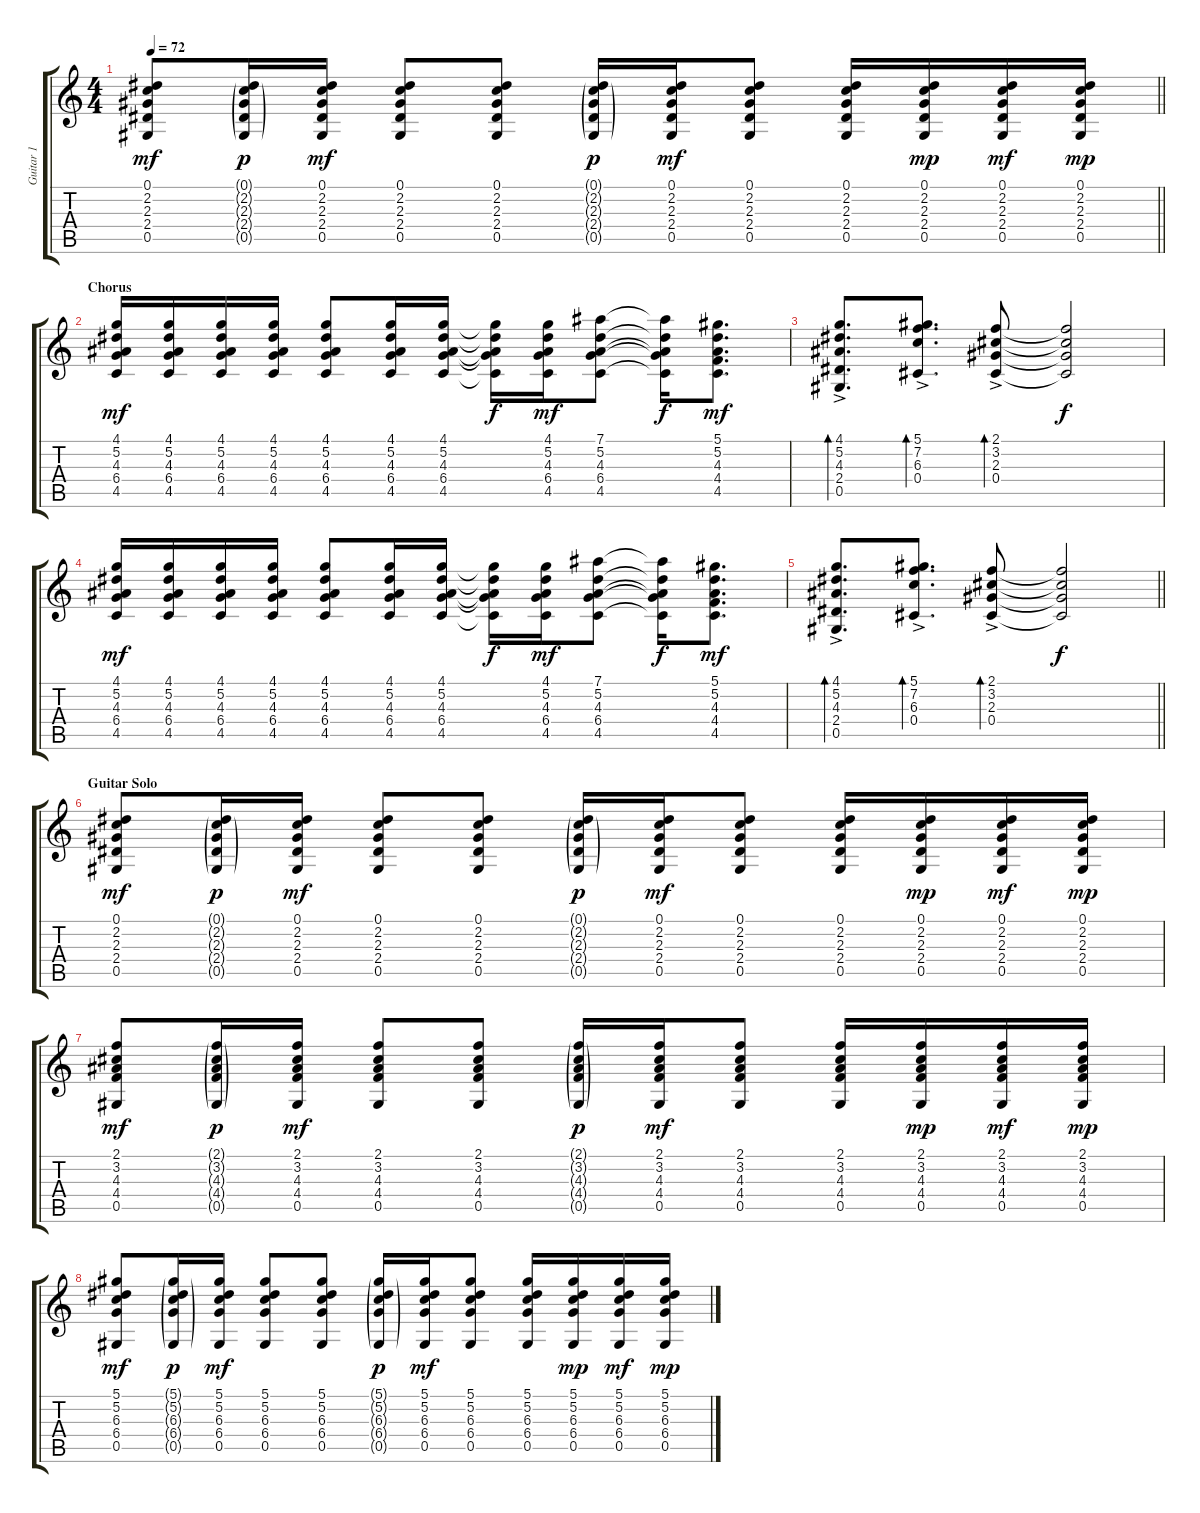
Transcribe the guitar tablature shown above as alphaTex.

\track ("Guitar 1" "Guitar 1") {instrument acousticguitarsteel}
\staff {score tabs}
\tuning (Eb4 Bb3 Gb3 Db3 Ab2 Eb2) {hide}
\ts (4 4)
\tempo 72
\clef g2
\barLineRight lightlight
\ks c
(0.1 2.2 2.3 2.4 0.5).8{dy mf} (0.1{g} 2.2{g} 2.3{g} 2.4{g} 0.5{g}).16{dy p} (0.1 2.2 2.3 2.4 0.5).16{dy mf} (0.1 2.2 2.3 2.4 0.5).8 (0.1 2.2 2.3 2.4 0.5).8 (0.1{g} 2.2{g} 2.3{g} 2.4{g} 0.5{g}).16{dy p} (0.1 2.2 2.3 2.4 0.5).16{dy mf} (0.1 2.2 2.3 2.4 0.5).8 (0.1 2.2 2.3 2.4 0.5).16 (0.1 2.2 2.3 2.4 0.5).16{dy mp} (0.1 2.2 2.3 2.4 0.5).16{dy mf} (0.1 2.2 2.3 2.4 0.5).16{dy mp} |
\section ("" "Chorus")
(4.1 5.2 4.3 6.4 4.5).16{dy mf} (4.1 5.2 4.3 6.4 4.5).16 (4.1 5.2 4.3 6.4 4.5).16 (4.1 5.2 4.3 6.4 4.5).16 (4.1 5.2 4.3 6.4 4.5).8 (4.1 5.2 4.3 6.4 4.5).16 (4.1 5.2 4.3 6.4 4.5).16 (4.1{t} 5.2{t} 4.3{t} 6.4{t} 4.5{t}).16{dy f} (4.1 5.2 4.3 6.4 4.5).16{dy mf} (7.1 5.2 4.3 6.4 4.5).8 (7.1{t} 5.2{t} 4.3{t} 6.4{t} 4.5{t}).16{dy f} (5.1 5.2 4.3 4.4 4.5).8{d dy mf} |
(4.1 5.2{ac} 4.3{ac} 2.4 0.5).8{d bd 60} (5.1 7.2{ac} 6.3{ac} 0.4).8{d bd 60} (2.1 3.2{ac} 2.3{ac} 0.4).8{bd 60} (2.1{t} 3.2{t} 2.3{t} 0.4{t}).2{dy f} |
(4.1 5.2 4.3 6.4 4.5).16{dy mf} (4.1 5.2 4.3 6.4 4.5).16 (4.1 5.2 4.3 6.4 4.5).16 (4.1 5.2 4.3 6.4 4.5).16 (4.1 5.2 4.3 6.4 4.5).8 (4.1 5.2 4.3 6.4 4.5).16 (4.1 5.2 4.3 6.4 4.5).16 (4.1{t} 5.2{t} 4.3{t} 6.4{t} 4.5{t}).16{dy f} (4.1 5.2 4.3 6.4 4.5).16{dy mf} (7.1 5.2 4.3 6.4 4.5).8 (7.1{t} 5.2{t} 4.3{t} 6.4{t} 4.5{t}).16{dy f} (5.1 5.2 4.3 4.4 4.5).8{d dy mf} |
\barLineRight lightlight
(4.1 5.2{ac} 4.3{ac} 2.4 0.5).8{d bd 60} (5.1 7.2{ac} 6.3{ac} 0.4).8{d bd 60} (2.1 3.2{ac} 2.3{ac} 0.4).8{bd 60} (2.1{t} 3.2{t} 2.3{t} 0.4{t}).2{dy f} |
\section ("" "Guitar Solo")
(0.1 2.2 2.3 2.4 0.5).8{dy mf} (0.1{g} 2.2{g} 2.3{g} 2.4{g} 0.5{g}).16{dy p} (0.1 2.2 2.3 2.4 0.5).16{dy mf} (0.1 2.2 2.3 2.4 0.5).8 (0.1 2.2 2.3 2.4 0.5).8 (0.1{g} 2.2{g} 2.3{g} 2.4{g} 0.5{g}).16{dy p} (0.1 2.2 2.3 2.4 0.5).16{dy mf} (0.1 2.2 2.3 2.4 0.5).8 (0.1 2.2 2.3 2.4 0.5).16 (0.1 2.2 2.3 2.4 0.5).16{dy mp} (0.1 2.2 2.3 2.4 0.5).16{dy mf} (0.1 2.2 2.3 2.4 0.5).16{dy mp} |
(2.1 3.2 4.3 4.4 0.5).8{dy mf} (2.1{g} 3.2{g} 4.3{g} 4.4{g} 0.5{g}).16{dy p} (2.1 3.2 4.3 4.4 0.5).16{dy mf} (2.1 3.2 4.3 4.4 0.5).8 (2.1 3.2 4.3 4.4 0.5).8 (2.1{g} 3.2{g} 4.3{g} 4.4{g} 0.5{g}).16{dy p} (2.1 3.2 4.3 4.4 0.5).16{dy mf} (2.1 3.2 4.3 4.4 0.5).8 (2.1 3.2 4.3 4.4 0.5).16 (2.1 3.2 4.3 4.4 0.5).16{dy mp} (2.1 3.2 4.3 4.4 0.5).16{dy mf} (2.1 3.2 4.3 4.4 0.5).16{dy mp} |
(5.1 5.2 6.3 6.4 0.5).8{dy mf} (5.1{g} 5.2{g} 6.3{g} 6.4{g} 0.5{g}).16{dy p} (5.1 5.2 6.3 6.4 0.5).16{dy mf} (5.1 5.2 6.3 6.4 0.5).8 (5.1 5.2 6.3 6.4 0.5).8 (5.1{g} 5.2{g} 6.3{g} 6.4{g} 0.5{g}).16{dy p} (5.1 5.2 6.3 6.4 0.5).16{dy mf} (5.1 5.2 6.3 6.4 0.5).8 (5.1 5.2 6.3 6.4 0.5).16 (5.1 5.2 6.3 6.4 0.5).16{dy mp} (5.1 5.2 6.3 6.4 0.5).16{dy mf} (5.1 5.2 6.3 6.4 0.5).16{dy mp}
